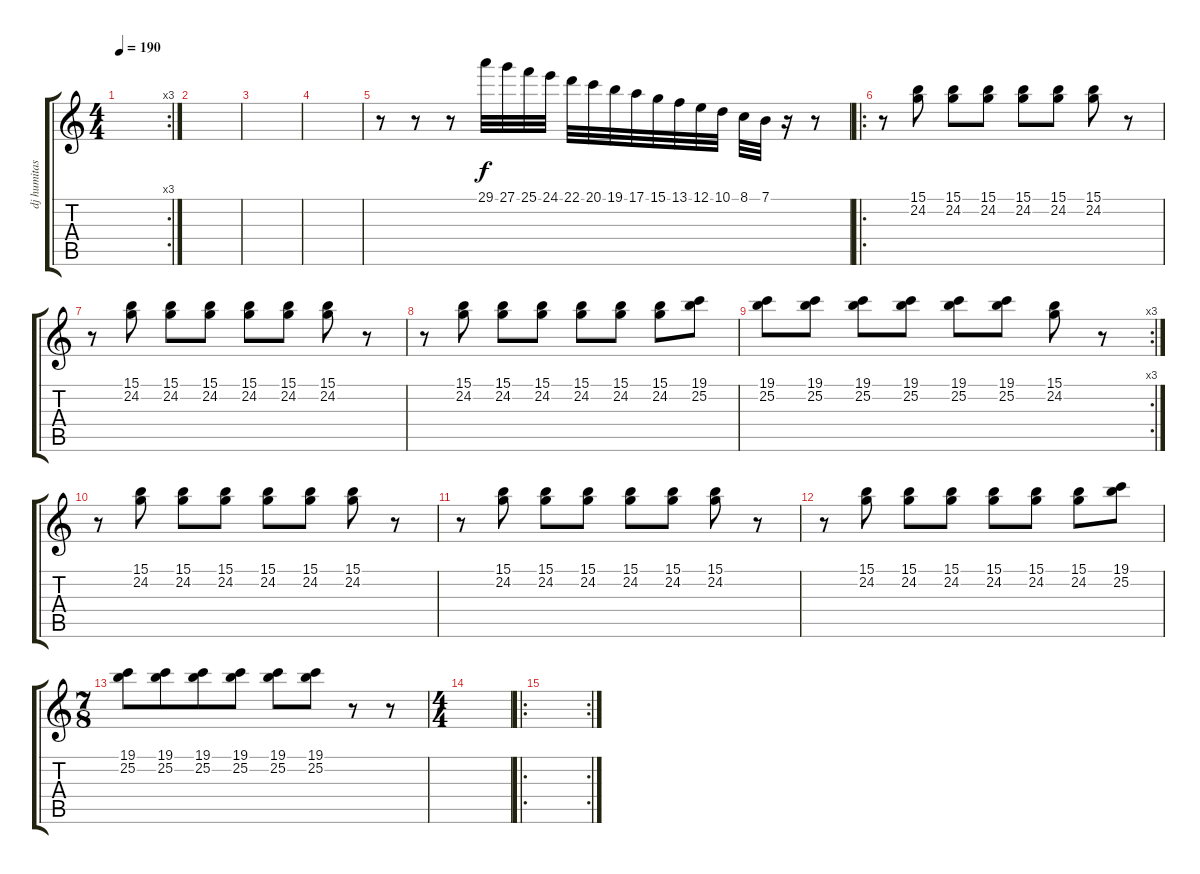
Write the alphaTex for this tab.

\track ("dj humitas" "dj humitas") {instrument brightacousticpiano}
\staff {score tabs}
\tuning (E4 B3 G3 D3 A2 E2) {hide}
\rc 3
\ts (4 4)
\tempo 190
\clef g2
\ks c
|
|
|
|
r.8 r.8 r.8 29.1.32 27.1.32 25.1.32 24.1.32 22.1.32 20.1.32 19.1.32 17.1.32 15.1.32 13.1.32 12.1.32 10.1.32 8.1.32 7.1.32 r.16 r.8 |
\ro
r.8 (15.1 24.2).8 (15.1 24.2).8 (15.1 24.2).8 (15.1 24.2).8 (15.1 24.2).8 (15.1 24.2).8 r.8 |
r.8 (15.1 24.2).8 (15.1 24.2).8 (15.1 24.2).8 (15.1 24.2).8 (15.1 24.2).8 (15.1 24.2).8 r.8 |
r.8 (15.1 24.2).8 (15.1 24.2).8 (15.1 24.2).8 (15.1 24.2).8 (15.1 24.2).8 (15.1 24.2).8 (19.1 25.2).8 |
\rc 3
(19.1 25.2).8 (19.1 25.2).8 (19.1 25.2).8 (19.1 25.2).8 (19.1 25.2).8 (19.1 25.2).8 (15.1 24.2).8 r.8 |
r.8 (15.1 24.2).8 (15.1 24.2).8 (15.1 24.2).8 (15.1 24.2).8 (15.1 24.2).8 (15.1 24.2).8 r.8 |
r.8 (15.1 24.2).8 (15.1 24.2).8 (15.1 24.2).8 (15.1 24.2).8 (15.1 24.2).8 (15.1 24.2).8 r.8 |
r.8 (15.1 24.2).8 (15.1 24.2).8 (15.1 24.2).8 (15.1 24.2).8 (15.1 24.2).8 (15.1 24.2).8 (19.1 25.2).8 |
\ts (7 8)
(19.1 25.2).8 (19.1 25.2).8 (19.1 25.2).8 (19.1 25.2).8 (19.1 25.2).8 (19.1 25.2).8 r.8 r.8 |
\ts (4 4)
|
\ro
\rc 2
